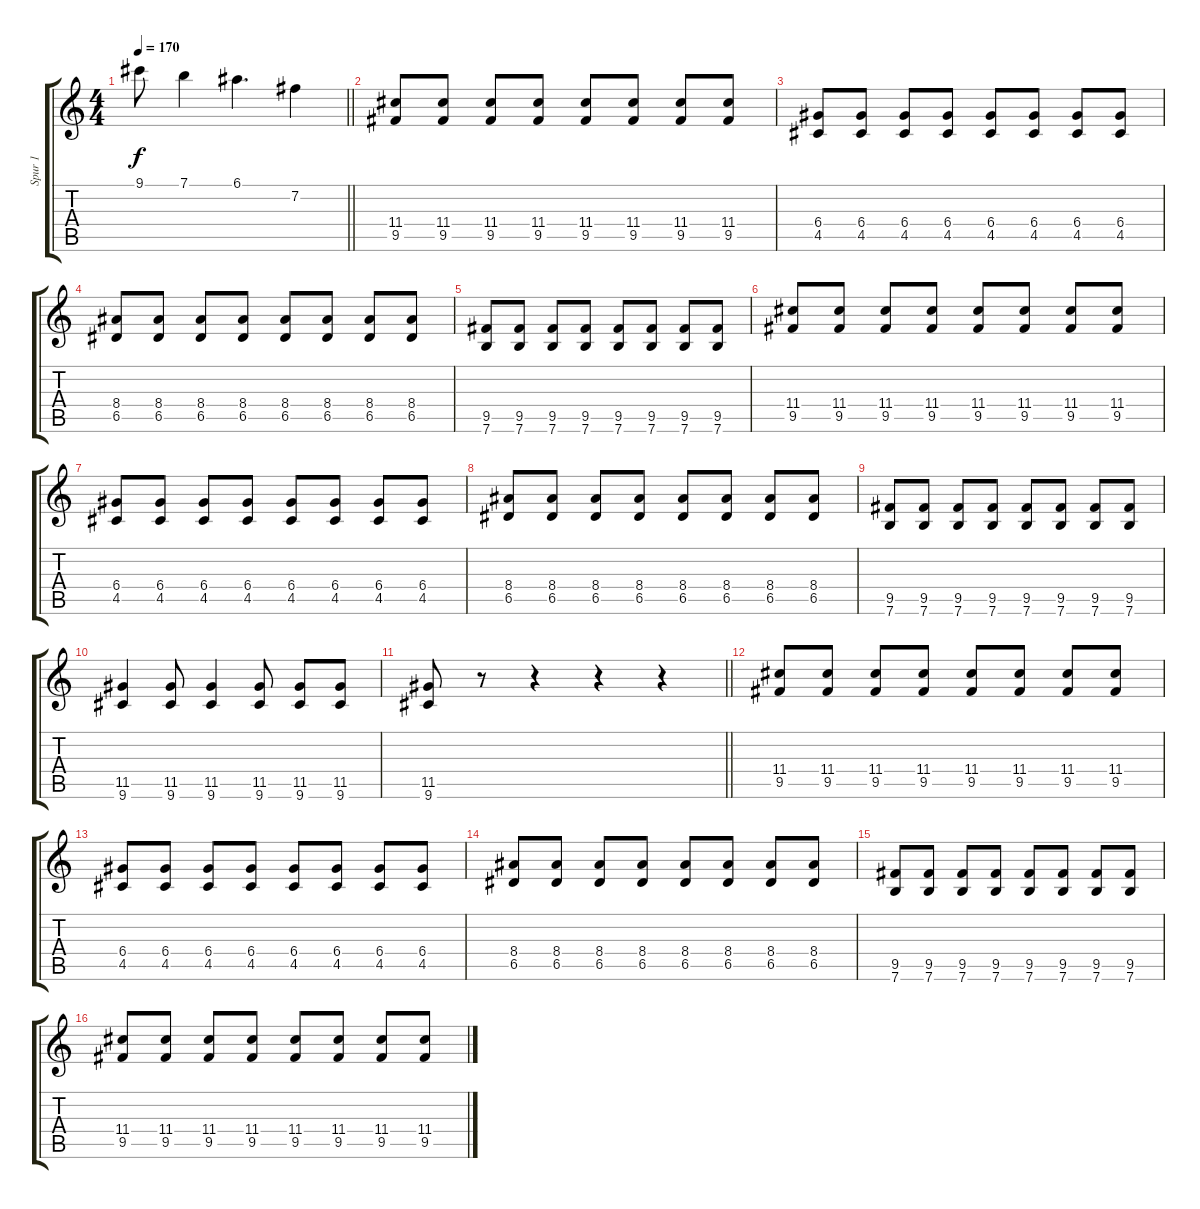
\track ("Spur 1" "Spur 1") {instrument overdrivenguitar}
\staff {score tabs}
\tuning (E4 B3 G3 D3 A2 E2) {hide}
\ts (4 4)
\tempo 170
\clef g2
\barLineRight lightlight
\ks c
9.1.8{dy f} 7.1.4 6.1.4{d} 7.2.4 |
(11.4 9.5).8 (11.4 9.5).8 (11.4 9.5).8 (11.4 9.5).8 (11.4 9.5).8 (11.4 9.5).8 (11.4 9.5).8 (11.4 9.5).8 |
(6.4 4.5).8 (6.4 4.5).8 (6.4 4.5).8 (6.4 4.5).8 (6.4 4.5).8 (6.4 4.5).8 (6.4 4.5).8 (6.4 4.5).8 |
(8.4 6.5).8 (8.4 6.5).8 (8.4 6.5).8 (8.4 6.5).8 (8.4 6.5).8 (8.4 6.5).8 (8.4 6.5).8 (8.4 6.5).8 |
(9.5 7.6).8 (9.5 7.6).8 (9.5 7.6).8 (9.5 7.6).8 (9.5 7.6).8 (9.5 7.6).8 (9.5 7.6).8 (9.5 7.6).8 |
(11.4 9.5).8 (11.4 9.5).8 (11.4 9.5).8 (11.4 9.5).8 (11.4 9.5).8 (11.4 9.5).8 (11.4 9.5).8 (11.4 9.5).8 |
(6.4 4.5).8 (6.4 4.5).8 (6.4 4.5).8 (6.4 4.5).8 (6.4 4.5).8 (6.4 4.5).8 (6.4 4.5).8 (6.4 4.5).8 |
(8.4 6.5).8 (8.4 6.5).8 (8.4 6.5).8 (8.4 6.5).8 (8.4 6.5).8 (8.4 6.5).8 (8.4 6.5).8 (8.4 6.5).8 |
(9.5 7.6).8 (9.5 7.6).8 (9.5 7.6).8 (9.5 7.6).8 (9.5 7.6).8 (9.5 7.6).8 (9.5 7.6).8 (9.5 7.6).8 |
(11.5 9.6).4 (11.5 9.6).8 (11.5 9.6).4 (11.5 9.6).8 (11.5 9.6).8 (11.5 9.6).8 |
\barLineRight lightlight
(11.5 9.6).8 r.8 r.4 r.4 r.4 |
(11.4 9.5).8 (11.4 9.5).8 (11.4 9.5).8 (11.4 9.5).8 (11.4 9.5).8 (11.4 9.5).8 (11.4 9.5).8 (11.4 9.5).8 |
(6.4 4.5).8 (6.4 4.5).8 (6.4 4.5).8 (6.4 4.5).8 (6.4 4.5).8 (6.4 4.5).8 (6.4 4.5).8 (6.4 4.5).8 |
(8.4 6.5).8 (8.4 6.5).8 (8.4 6.5).8 (8.4 6.5).8 (8.4 6.5).8 (8.4 6.5).8 (8.4 6.5).8 (8.4 6.5).8 |
(9.5 7.6).8 (9.5 7.6).8 (9.5 7.6).8 (9.5 7.6).8 (9.5 7.6).8 (9.5 7.6).8 (9.5 7.6).8 (9.5 7.6).8 |
(11.4 9.5).8 (11.4 9.5).8 (11.4 9.5).8 (11.4 9.5).8 (11.4 9.5).8 (11.4 9.5).8 (11.4 9.5).8 (11.4 9.5).8
